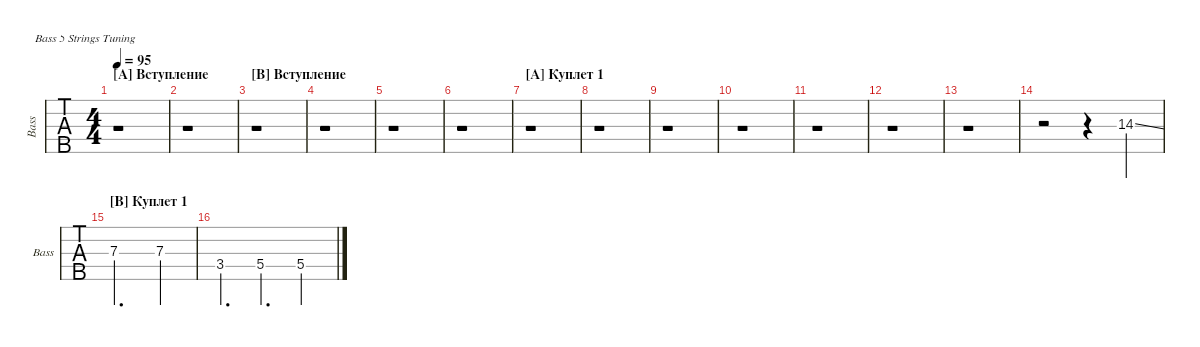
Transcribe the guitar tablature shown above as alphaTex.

\defaultSystemsLayout 4
\hideDynamics
\bracketExtendMode groupsimilarinstruments
\singleTrackTrackNamePolicy allsystems
\multiTrackTrackNamePolicy allsystems
\otherSystemsTrackNameOrientation horizontal
\track ("Bass" "Bass") {instrument electricbassfinger}
\staff {tabs}
\tuning (G2 D2 A1 E1 B0)
\ts (4 4)
\section ("A" "Вступление")
\tempo 95
\clef f4
\ks c
r.1{dy f instrument electricbassfinger} |
r.1 |
\section ("B" "Вступление")
r.1 |
r.1 |
r.1 |
r.1 |
\section ("A" "Куплет 1")
r.1 |
r.1 |
r.1 |
r.1 |
r.1 |
r.1 |
r.1 |
r.2 r.4 14.3{ss}.4 |
\section ("B" "Куплет 1")
7.3.2{d} 7.3.4 |
3.4.4{d} 5.4.4{d} 5.4.4
